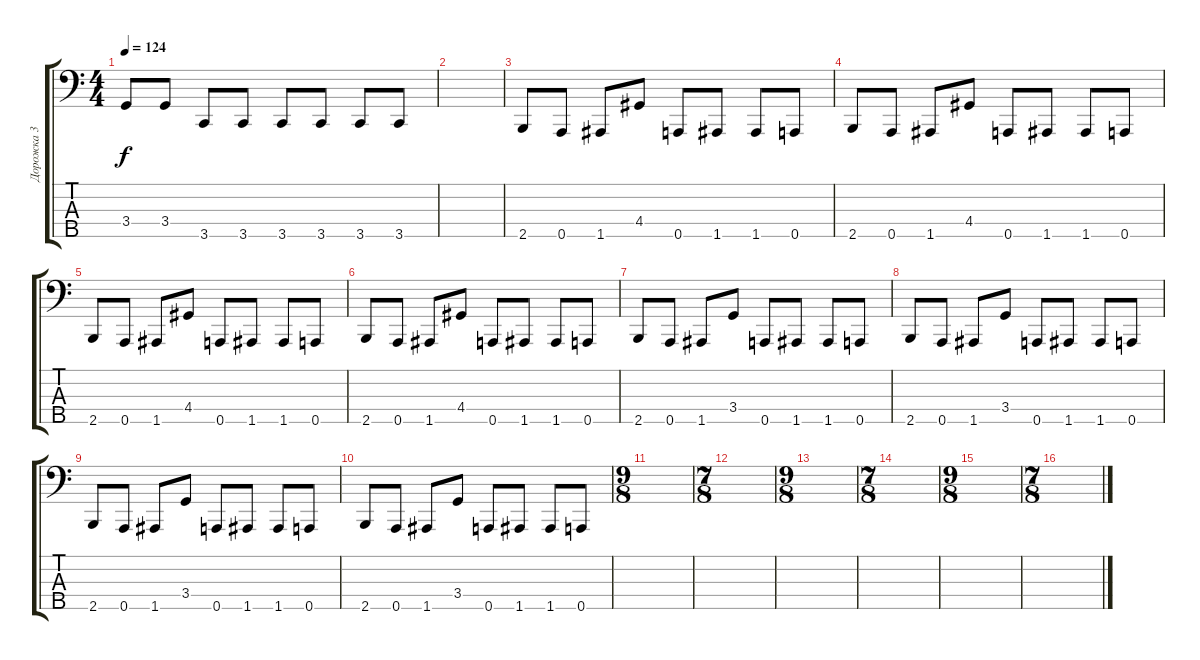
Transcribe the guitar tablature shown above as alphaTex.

\track ("Дорожка 3" "Дорожка 3") {instrument electricbasspick}
\staff {score tabs}
\tuning (G2 D2 A1 E1 A0) {hide}
\ts (4 4)
\tempo 124
\clef f4
\ks c
3.4.8{dy f} 3.4.8 3.5.8 3.5.8 3.5.8 3.5.8 3.5.8 3.5.8 |
|
2.5.8 0.5.8 1.5.8 4.4.8 0.5.8 1.5.8 1.5.8 0.5.8 |
2.5.8 0.5.8 1.5.8 4.4.8 0.5.8 1.5.8 1.5.8 0.5.8 |
2.5.8 0.5.8 1.5.8 4.4.8 0.5.8 1.5.8 1.5.8 0.5.8 |
2.5.8 0.5.8 1.5.8 4.4.8 0.5.8 1.5.8 1.5.8 0.5.8 |
2.5.8 0.5.8 1.5.8 3.4.8 0.5.8 1.5.8 1.5.8 0.5.8 |
2.5.8 0.5.8 1.5.8 3.4.8 0.5.8 1.5.8 1.5.8 0.5.8 |
2.5.8 0.5.8 1.5.8 3.4.8 0.5.8 1.5.8 1.5.8 0.5.8 |
2.5.8 0.5.8 1.5.8 3.4.8 0.5.8 1.5.8 1.5.8 0.5.8 |
\ts (9 8)
|
\ts (7 8)
|
\ts (9 8)
|
\ts (7 8)
|
\ts (9 8)
|
\ts (7 8)
